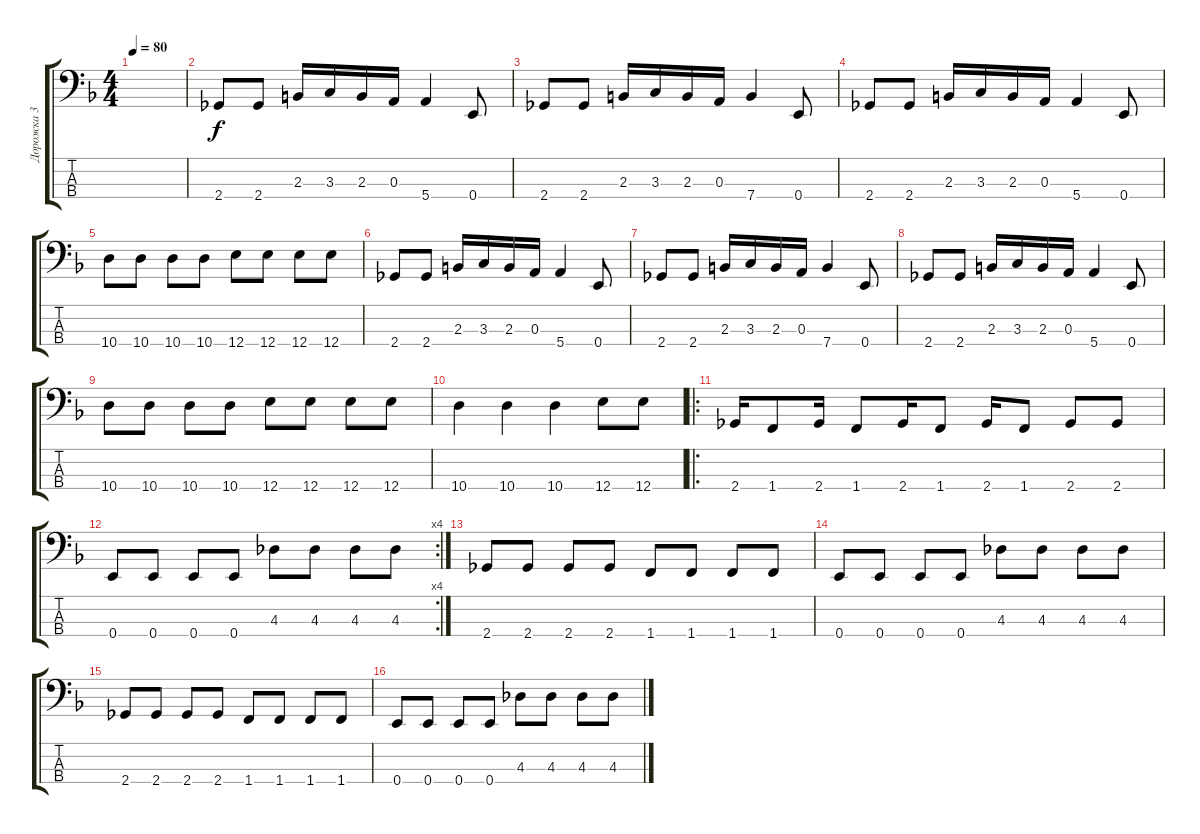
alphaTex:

\track ("Дорожка 3" "Дорожка 3") {instrument acousticbass}
\staff {score tabs}
\tuning (G2 D2 A1 E1) {hide}
\ts (4 4)
\tempo 80
\clef f4
\ks f
|
2.4.8 2.4.8 2.3.16 3.3.16 2.3.16 0.3.16 5.4.4 0.4.8 |
2.4.8 2.4.8 2.3.16 3.3.16 2.3.16 0.3.16 7.4.4 0.4.8 |
2.4.8 2.4.8 2.3.16 3.3.16 2.3.16 0.3.16 5.4.4 0.4.8 |
10.4.8 10.4.8 10.4.8 10.4.8 12.4.8 12.4.8 12.4.8 12.4.8 |
2.4.8 2.4.8 2.3.16 3.3.16 2.3.16 0.3.16 5.4.4 0.4.8 |
2.4.8 2.4.8 2.3.16 3.3.16 2.3.16 0.3.16 7.4.4 0.4.8 |
2.4.8 2.4.8 2.3.16 3.3.16 2.3.16 0.3.16 5.4.4 0.4.8 |
10.4.8 10.4.8 10.4.8 10.4.8 12.4.8 12.4.8 12.4.8 12.4.8 |
10.4.4 10.4.4 10.4.4 12.4.8 12.4.8 |
\ro
2.4.16 1.4.8 2.4.16 1.4.8 2.4.16 1.4.8 2.4.16 1.4.8 2.4.8 2.4.8 |
\rc 4
0.4.8 0.4.8 0.4.8 0.4.8 4.3.8 4.3.8 4.3.8 4.3.8 |
2.4.8 2.4.8 2.4.8 2.4.8 1.4.8 1.4.8 1.4.8 1.4.8 |
0.4.8 0.4.8 0.4.8 0.4.8 4.3.8 4.3.8 4.3.8 4.3.8 |
2.4.8 2.4.8 2.4.8 2.4.8 1.4.8 1.4.8 1.4.8 1.4.8 |
0.4.8 0.4.8 0.4.8 0.4.8 4.3.8 4.3.8 4.3.8 4.3.8
